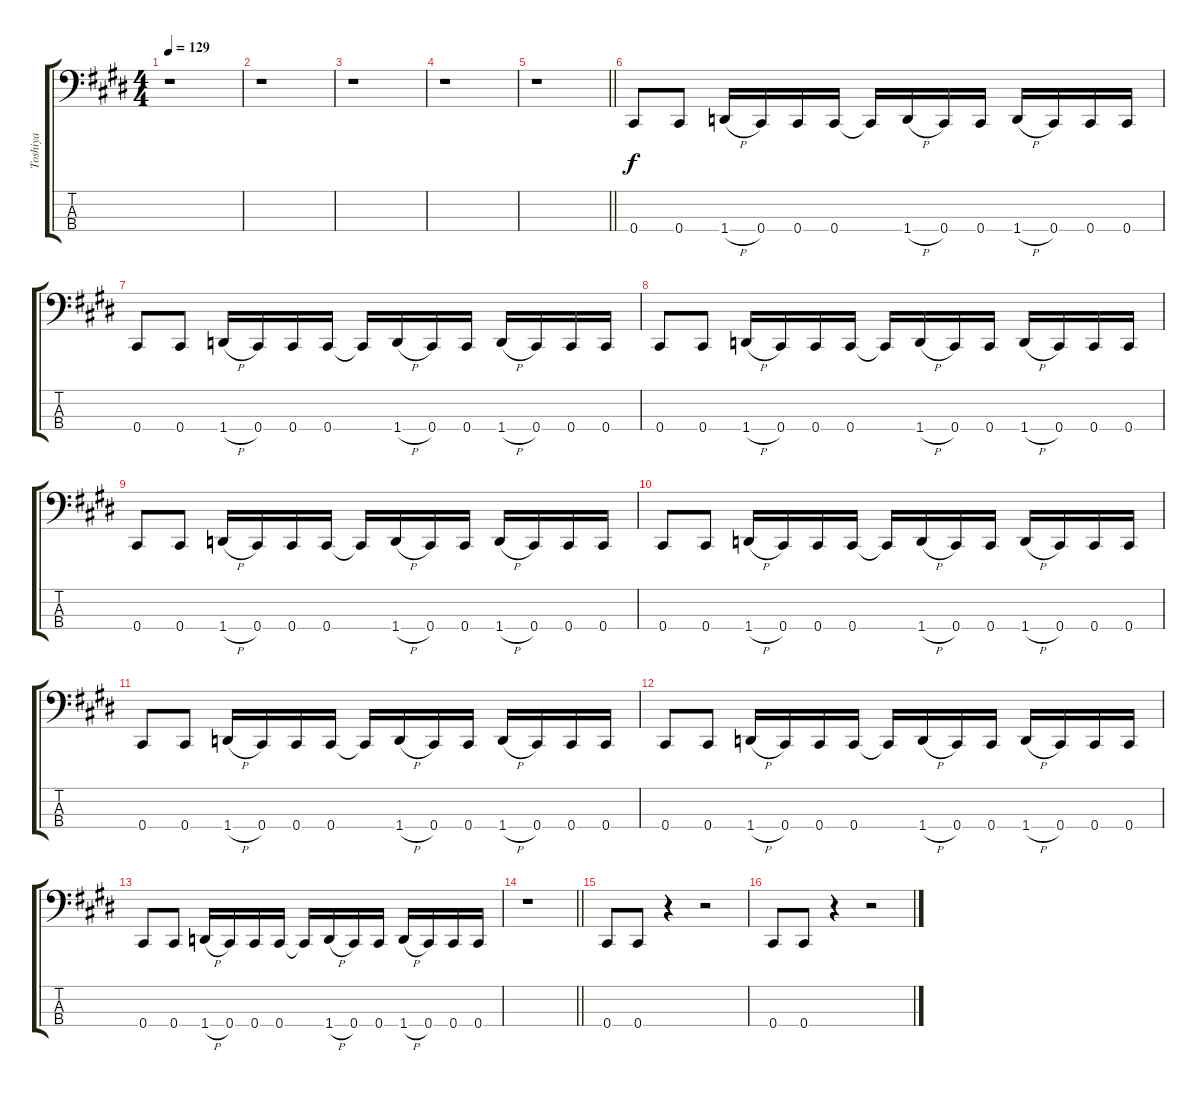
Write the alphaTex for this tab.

\track ("Toshiya" "Toshiya") {instrument electricbasspick}
\staff {score tabs}
\tuning (E2 B1 Gb1 Db1) {hide}
\ts (4 4)
\tempo 129
\clef f4
\ks e
r.1{dy f instrument electricbasspick} |
r.1 |
r.1 |
r.1 |
\barLineRight lightlight
r.1 |
0.4.8 0.4.8 1.4{h}.16 0.4.16 0.4.16 0.4.16 0.4{t}.16 1.4{h}.16 0.4.16 0.4.16 1.4{h}.16 0.4.16 0.4.16 0.4.16 |
0.4.8 0.4.8 1.4{h}.16 0.4.16 0.4.16 0.4.16 0.4{t}.16 1.4{h}.16 0.4.16 0.4.16 1.4{h}.16 0.4.16 0.4.16 0.4.16 |
0.4.8 0.4.8 1.4{h}.16 0.4.16 0.4.16 0.4.16 0.4{t}.16 1.4{h}.16 0.4.16 0.4.16 1.4{h}.16 0.4.16 0.4.16 0.4.16 |
0.4.8 0.4.8 1.4{h}.16 0.4.16 0.4.16 0.4.16 0.4{t}.16 1.4{h}.16 0.4.16 0.4.16 1.4{h}.16 0.4.16 0.4.16 0.4.16 |
0.4.8 0.4.8 1.4{h}.16 0.4.16 0.4.16 0.4.16 0.4{t}.16 1.4{h}.16 0.4.16 0.4.16 1.4{h}.16 0.4.16 0.4.16 0.4.16 |
0.4.8 0.4.8 1.4{h}.16 0.4.16 0.4.16 0.4.16 0.4{t}.16 1.4{h}.16 0.4.16 0.4.16 1.4{h}.16 0.4.16 0.4.16 0.4.16 |
0.4.8 0.4.8 1.4{h}.16 0.4.16 0.4.16 0.4.16 0.4{t}.16 1.4{h}.16 0.4.16 0.4.16 1.4{h}.16 0.4.16 0.4.16 0.4.16 |
0.4.8 0.4.8 1.4{h}.16 0.4.16 0.4.16 0.4.16 0.4{t}.16 1.4{h}.16 0.4.16 0.4.16 1.4{h}.16 0.4.16 0.4.16 0.4.16 |
\barLineRight lightlight
r.1 |
0.4.8 0.4.8 r.4 r.2 |
0.4.8 0.4.8 r.4 r.2
